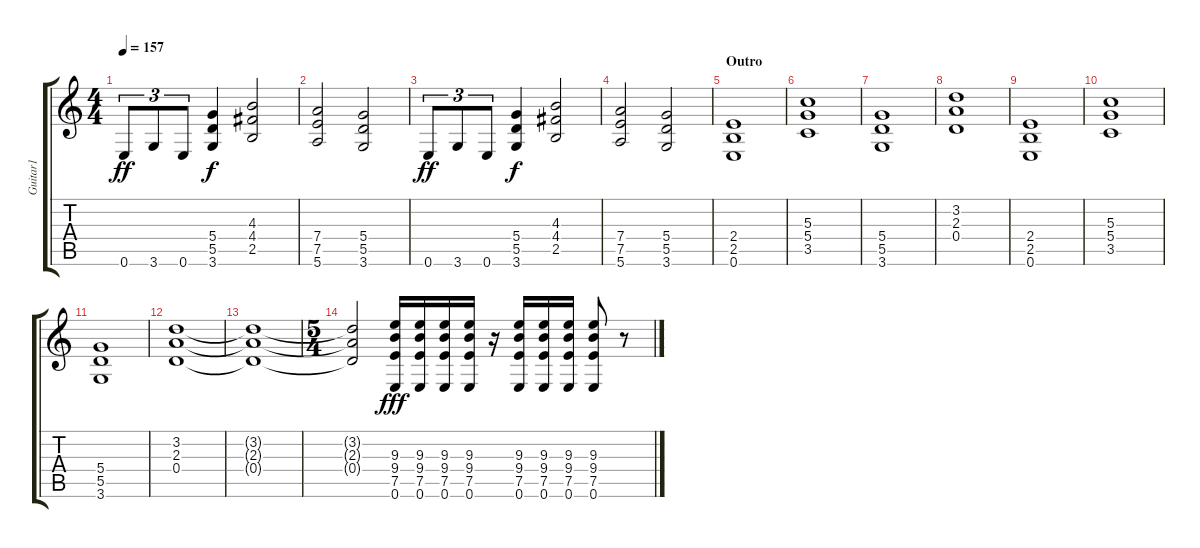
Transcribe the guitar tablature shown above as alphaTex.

\track ("Guitar1" "Guitar1") {instrument overdrivenguitar}
\staff {score tabs}
\tuning (E4 B3 G3 D3 A2 E2) {hide}
\ts (4 4)
\tempo 157
\clef g2
\ks c
0.6.8{tu (3 2) dy ff} 3.6.8{tu (3 2)} 0.6.8{tu (3 2)} (5.4 5.5 3.6).4{dy f} (4.3 4.4 2.5).2 |
(7.4 7.5 5.6).2 (5.4 5.5 3.6).2 |
0.6.8{tu (3 2) dy ff} 3.6.8{tu (3 2)} 0.6.8{tu (3 2)} (5.4 5.5 3.6).4{dy f} (4.3 4.4 2.5).2 |
(7.4 7.5 5.6).2 (5.4 5.5 3.6).2 |
\section ("" "Outro")
(2.4 2.5 0.6).1 |
(5.3 5.4 3.5).1 |
(5.4 5.5 3.6).1 |
(3.2 2.3 0.4).1 |
(2.4 2.5 0.6).1 |
(5.3 5.4 3.5).1 |
(5.4 5.5 3.6).1 |
(3.2 2.3 0.4).1 |
(3.2{t} 2.3{t} 0.4{t}).1 |
\ts (5 4)
(3.2{t} 2.3{t} 0.4{t}).2 (9.3 9.4 7.5 0.6).16{dy fff} (9.3 9.4 7.5 0.6).16 (9.3 9.4 7.5 0.6).16 (9.3 9.4 7.5 0.6).16 r.16 (9.3 9.4 7.5 0.6).16 (9.3 9.4 7.5 0.6).16 (9.3 9.4 7.5 0.6).16 (9.3 9.4 7.5 0.6).8 r.8
